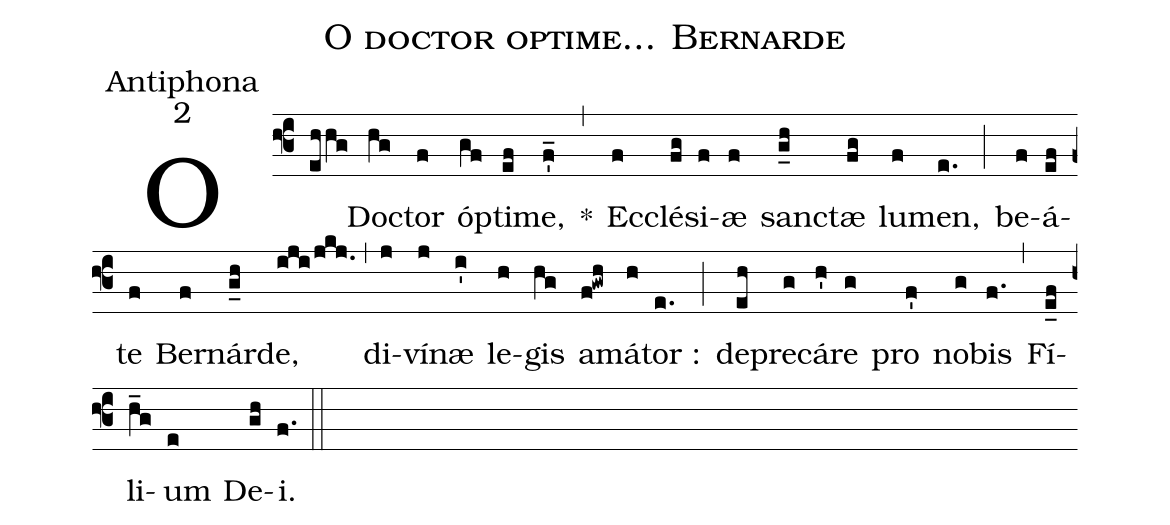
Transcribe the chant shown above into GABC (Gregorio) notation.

name:O doctor optime... Bernarde;
office-part:Antiphona;
mode:2;
%%
(f3)O(ehhg) Do(hg)ctor(f) óp(gf)ti(ef)me,(f'_) *(,)
Ec(f)clé(fg)si(f)æ(f) san(g_h)ctæ(fg) lu(f)men,(e.) (;) be(f)á(ef)te(f) Ber(f)nár(g_h)de, (iji/jkj.) (,)
di(j)ví(j)næ(i') le(h)gis(hg) a(f!gwh)má(h)tor :(e.) (;) de(eh)pre(g)cá(h')re(g) pro(f') no(g)bis(f.) (,) Fí(e_f)li(h_g)um(e) De(gh)i.(f.)  (::)
